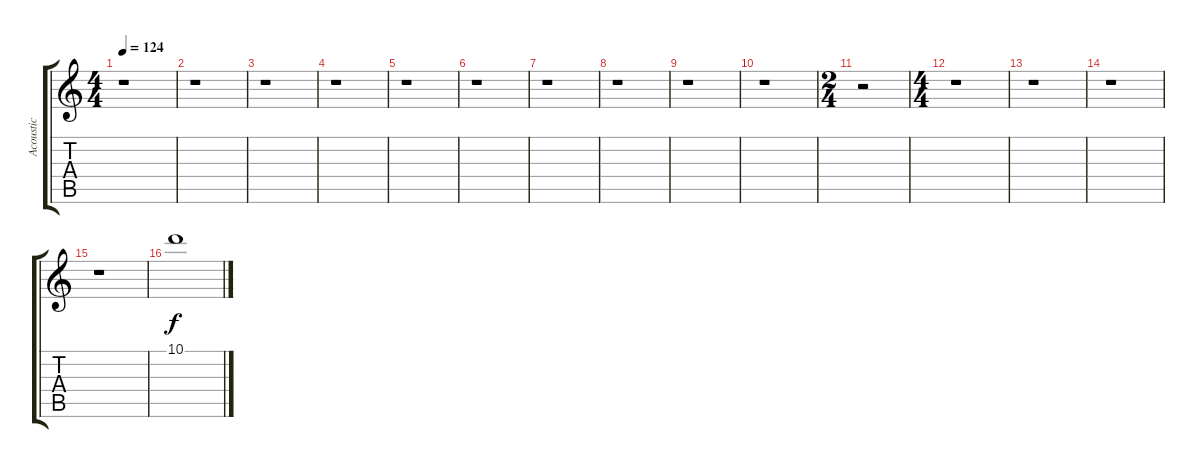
\track ("Acoustic" "Acoustic") {instrument acousticguitarnylon}
\staff {score tabs}
\tuning (E4 B3 G3 D3 A2 E2) {hide}
\ts (4 4)
\tempo 124
\clef g2
\ks c
r.1{dy f} |
r.1 |
r.1 |
r.1 |
r.1 |
r.1 |
r.1 |
r.1 |
r.1 |
r.1 |
\ts (2 4)
r.2 |
\ts (4 4)
r.1 |
r.1 |
r.1 |
r.1 |
10.1.1
